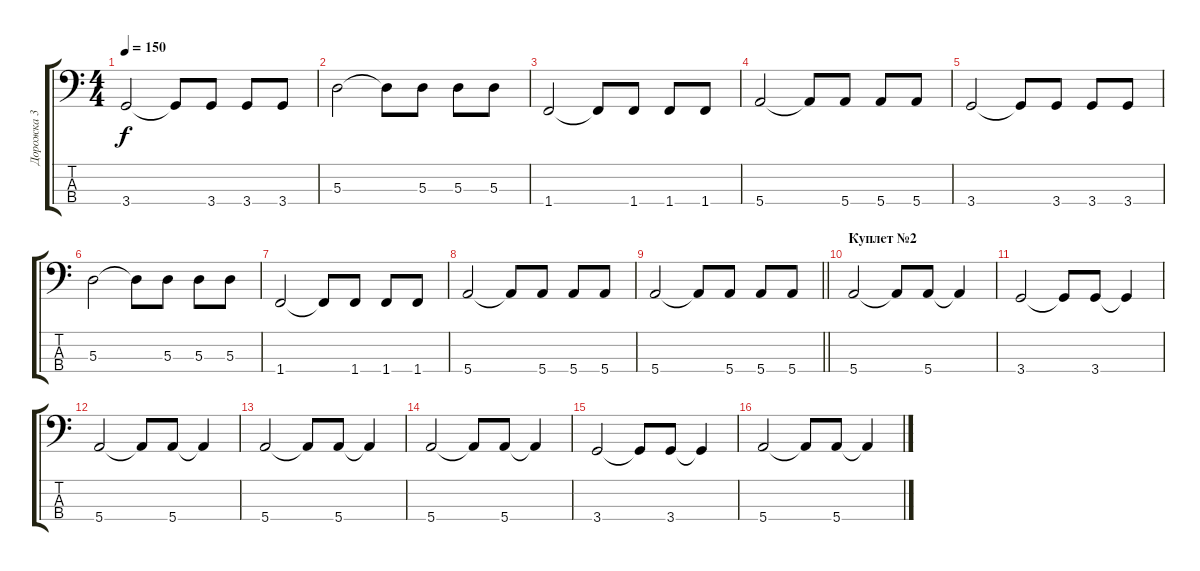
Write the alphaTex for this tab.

\track ("Дорожка 3" "Дорожка 3") {instrument electricbassfinger}
\staff {score tabs}
\tuning (G2 D2 A1 E1) {hide}
\ts (4 4)
\tempo 150
\clef f4
\ks c
3.4.2{dy f} 3.4{t}.8 3.4.8 3.4.8 3.4.8 |
5.3.2 5.3{t}.8 5.3.8 5.3.8 5.3.8 |
1.4.2 1.4{t}.8 1.4.8 1.4.8 1.4.8 |
5.4.2 5.4{t}.8 5.4.8 5.4.8 5.4.8 |
3.4.2 3.4{t}.8 3.4.8 3.4.8 3.4.8 |
5.3.2 5.3{t}.8 5.3.8 5.3.8 5.3.8 |
1.4.2 1.4{t}.8 1.4.8 1.4.8 1.4.8 |
5.4.2 5.4{t}.8 5.4.8 5.4.8 5.4.8 |
\barLineRight lightlight
5.4.2 5.4{t}.8 5.4.8 5.4.8 5.4.8 |
\section ("" "Куплет №2")
5.4.2 5.4{t}.8 5.4.8 5.4{t}.4 |
3.4.2 3.4{t}.8 3.4.8 3.4{t}.4 |
5.4.2 5.4{t}.8 5.4.8 5.4{t}.4 |
5.4.2 5.4{t}.8 5.4.8 5.4{t}.4 |
5.4.2 5.4{t}.8 5.4.8 5.4{t}.4 |
3.4.2 3.4{t}.8 3.4.8 3.4{t}.4 |
5.4.2 5.4{t}.8 5.4.8 5.4{t}.4
